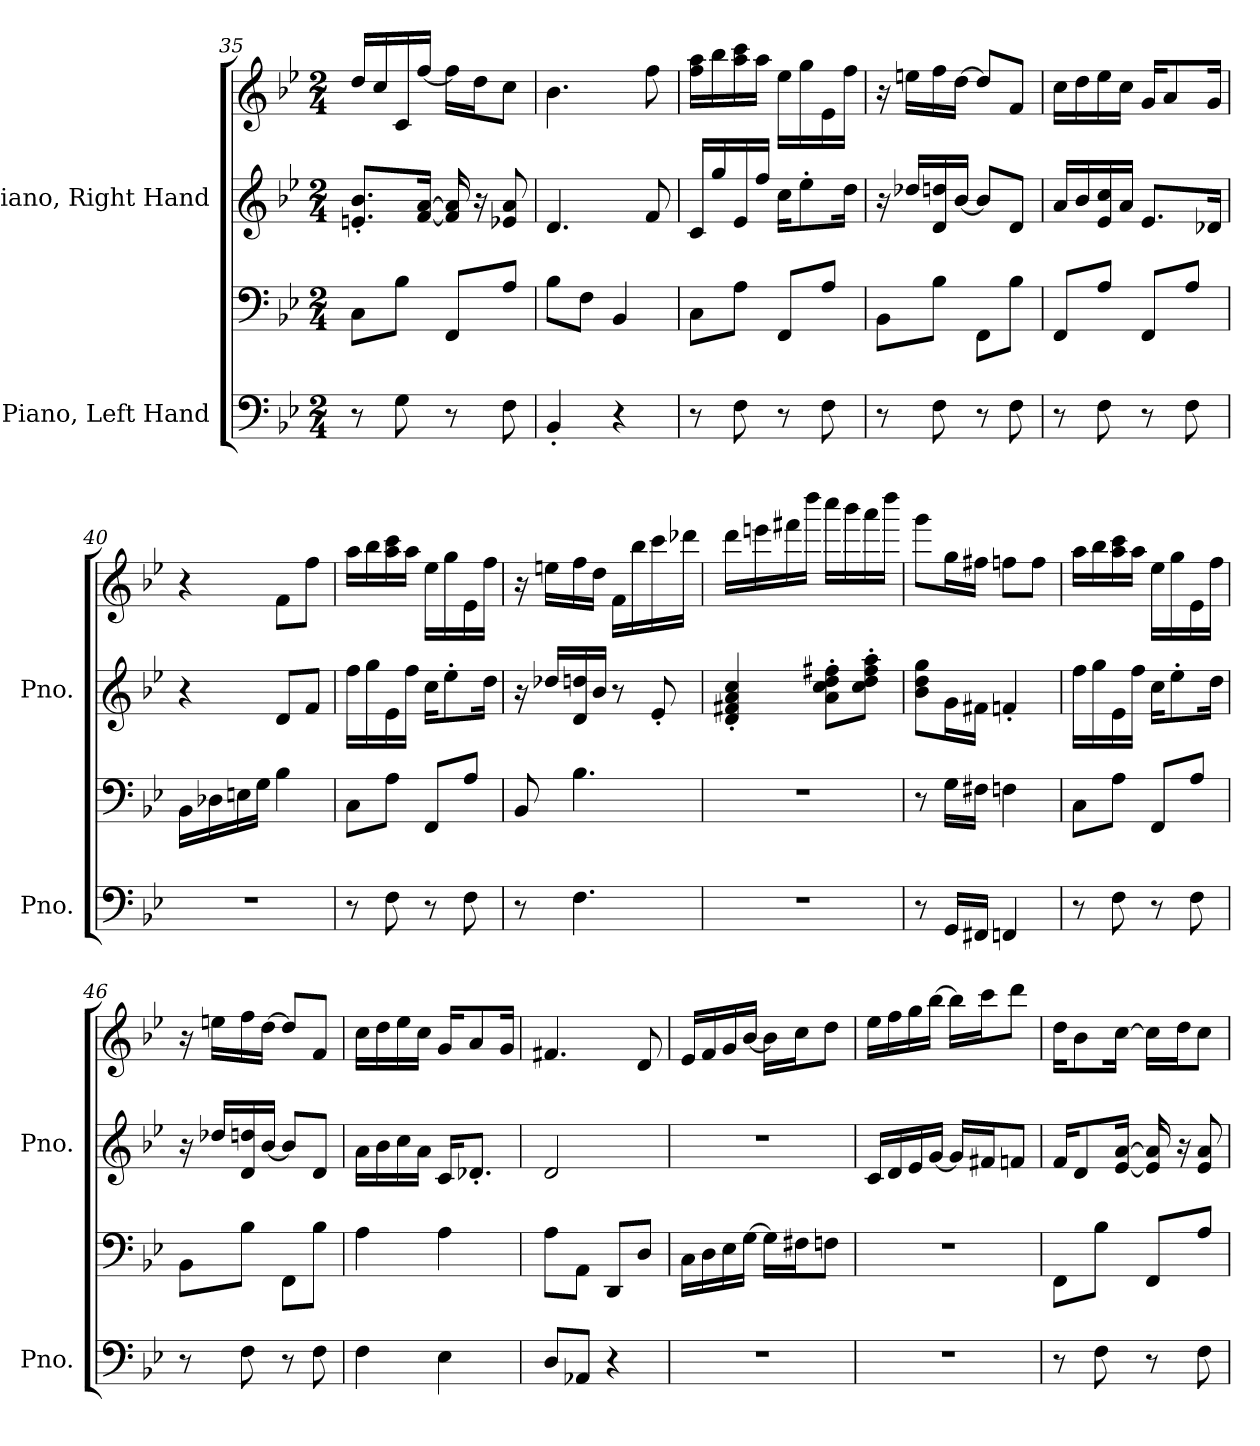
**kern	**kern	**kern	**kern
*part2	*part2	*part1	*part1
*staff4	*staff3	*staff2	*staff1
*I"Piano, Left Hand	*	*I"Piano, Right Hand	*
*I'Pno.	*	*I'Pno.	*
*clefF4	*clefF4	*clefG2	*clefG2
*k[b-e-]	*k[b-e-]	*k[b-e-]	*k[b-e-]
*M2/4	*M2/4	*M2/4	*M2/4
=35	=35	=35	=35
8r	8C\L	8.en/' 8.b-/'L	16dd/LL
.	.	.	16cc/
8G\	8B-\J	.	16c/
.	.	[16f/ [16a/Jk	[16ff/JJ
8r	8FF/L	16f/] 16a/]	16ff\LL]
.	.	16r	16dd\J
8F\	8A/J	8e-X/ 8a/	8cc\J
=36	=36	=36	=36
4BB-'/	8B-\L	4.d/	4.b-\
.	8F\J	.	.
4r	4BB-/	.	.
.	.	8f/	8ff\
!!LO:PB:g=z
=37	=37	=37	=37
8r	8C\L	16c/LL	16ff\ 16aa\LL
.	.	16gg/	16bb-\
8F\	8A\J	16e-/	16aa\ 16ccc\
.	.	16ff/JJ	16aa\JJ
8r	8FF/L	16cc\KL	16ee-\LL
.	.	8ee-'\	16gg\
8F\	8A/J	.	16e-\
.	.	16dd\Jk	16ff\JJ
=38	=38	=38	=38
8r	8BB-\L	16r	16r
.	.	16dd-X/LL	16een\LL
8F\	8B-\J	16d/ 16ddn/	16ff\
.	.	[16b-/JJ	[16dd\JJ
8r	8FF\L	8b-/L]	8dd/L]
8F\	8B-\J	8d/J	8f/J
=39	=39	=39	=39
8r	8FF/L	16a/LL	16cc\LL
.	.	16b-/	16dd\
8F\	8A/J	16e-/ 16cc/	16ee-\
.	.	16a/JJ	16cc\JJ
8r	8FF/L	8.e-/L	16g/KL
.	.	.	8a/
8F\	8A/J	.	.
.	.	16d-X/Jk	16g/Jk
=40	=40	=40	=40
2r	16BB-\LL	4r	4r
.	16D-X\	.	.
.	16En\	.	.
.	16G\JJ	.	.
.	4B-\	8d/L	8f\L
.	.	8f/J	8ff\J
!!LO:LB:g=z
=41	=41	=41	=41
8r	8C\L	16ff\LL	16aa\LL
.	.	16gg\	16bb-\
8F\	8A\J	16e-\	16aa\ 16ccc\
.	.	16ff\JJ	16aa\JJ
8r	8FF/L	16cc\KL	16ee-\LL
.	.	8ee-'\	16gg\
8F\	8A/J	.	16e-\
.	.	16dd\Jk	16ff\JJ
=42	=42	=42	=42
8r	8BB-/	16r	16r
.	.	16dd-X/LL	16een\LL
4.F\	4.B-\	16d/ 16ddn/	16ff\
.	.	16b-/JJ	16dd\JJ
.	.	8r	16f\LL
.	.	.	16bb-\
.	.	8e-'/	16ccc\
.	.	.	16ddd-X\JJ
=43	=43	=43	=43
2r	2r	4d/' 4f#X/' 4a/' 4cc/'	16ddd\LL
.	.	.	16eeen\
.	.	.	16fff#X\
.	.	.	16dddd\JJ
.	.	8a\' 8cc\' 8dd\' 8ff#X\'L	16cccc\LL
.	.	.	16bbb-\
.	.	8cc\' 8dd\' 8ff#\' 8aa\'J	16aaa\
.	.	.	16dddd\JJ
=44	=44	=44	=44
8r	8r	8b-\ 8dd\ 8gg\L	8ggg\L
16GG/LL	16G\LL	16g\L	16gg\L
16FF#X/JJ	16F#X\JJ	16f#X\JJ	16ff#X\JJ
4FFn/	4Fn\	4fn'/	8ffn\L
.	.	.	8ff\J
!!LO:LB:g=z
=45	=45	=45	=45
8r	8C\L	16ff\LL	16aa\LL
.	.	16gg\	16bb-\
8F\	8A\J	16e-\	16aa\ 16ccc\
.	.	16ff\JJ	16aa\JJ
8r	8FF/L	16cc\KL	16ee-\LL
.	.	8ee-'\	16gg\
8F\	8A/J	.	16e-\
.	.	16dd\Jk	16ff\JJ
=46	=46	=46	=46
8r	8BB-\L	16r	16r
.	.	16dd-X/LL	16een\LL
8F\	8B-\J	16d/ 16ddn/	16ff\
.	.	[16b-/JJ	[16dd\JJ
8r	8FF\L	8b-/L]	8dd/L]
8F\	8B-\J	8d/J	8f/J
=47	=47	=47	=47
4F\	4A\	16a\LL	16cc\LL
.	.	16b-\	16dd\
.	.	16cc\	16ee-\
.	.	16a\JJ	16cc\JJ
4E-\	4A\	16c/KL	16g/KL
.	.	8.d-X'/J	8a/
.	.	.	16g/Jk
=48	=48	=48	=48
8D/L	8A\L	2d/	4.f#X/
8AA-X/J	8AA\J	.	.
4r	8DD/L	.	.
.	8D/J	.	8d/
=49	=49	=49	=49
2r	16C\LL	2r	16e-/LL
.	16D\	.	16f/
.	16E-\	.	16g/
.	[16G\JJ	.	[16b-/JJ
.	16G\LL]	.	16b-\LL]
.	16F#X\J	.	16cc\J
.	8Fn\J	.	8dd\J
!!LO:PB:g=z
=50	=50	=50	=50
2r	2r	16c/LL	16ee-\LL
.	.	16d/	16ff\
.	.	16e-/	16gg\
.	.	[16g/JJ	[16bb-\JJ
.	.	16g/LL]	16bb-\LL]
.	.	16f#X/J	16ccc\J
.	.	8fn/J	8ddd\J
=51	=51	=51	=51
8r	8FF\L	16f/KL	16dd\KL
.	.	8d/	8b-\
8F\	8B-\J	.	.
.	.	[16e-/ [16a/Jk	[16cc\Jk
8r	8FF/L	16e-/] 16a/]	16cc\LL]
.	.	16r	16dd\J
8F\	8A/J	8e-/ 8a/	8cc\J
=	=	=	=
*-	*-	*-	*-
